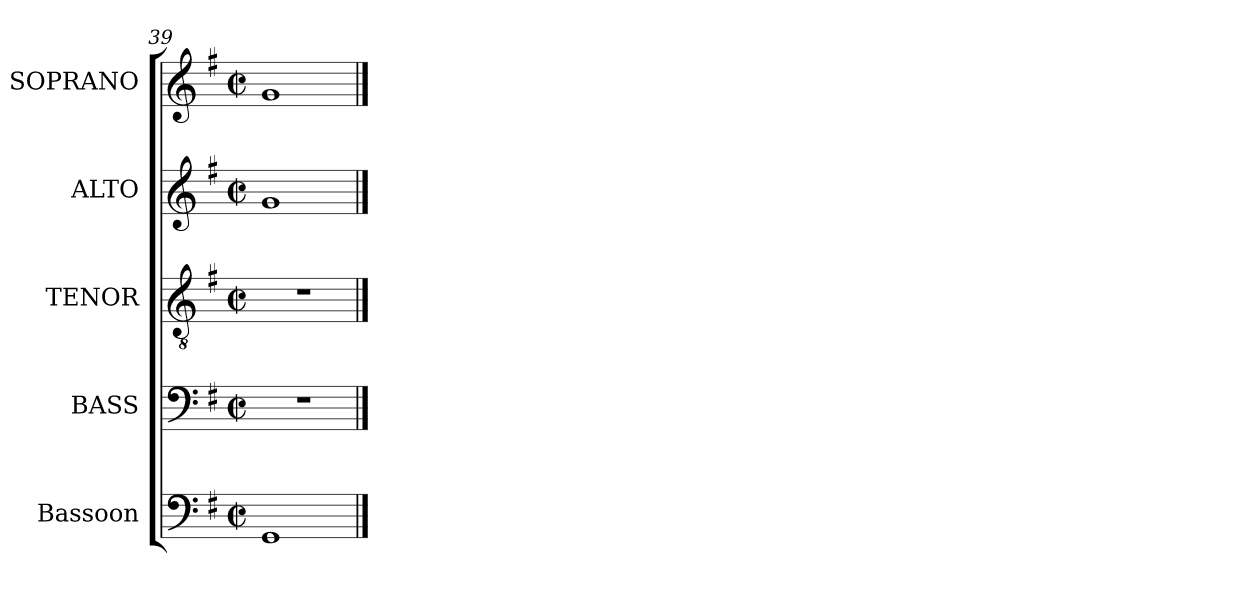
**kern	**kern	**kern	**kern	**kern
*part5	*part4	*part3	*part2	*part1
*staff5	*staff4	*staff3	*staff2	*staff1
*I"Bassoon	*I"BASS	*I"TENOR	*I"ALTO	*I"SOPRANO
*I'Bsn.	*I'B.	*I'T.	*I'A.	*I'S.
*clefF4	*clefF4	*clefGv2	*clefG2	*clefG2
*	*	*ITrd7c12	*	*
*k[f#]	*k[f#]	*k[f#]	*k[f#]	*k[f#]
*G:	*G:	*G:	*G:	*G:
*M2/2	*M2/2	*M2/2	*M2/2	*M2/2
*met(c|)	*met(c|)	*met(c|)	*met(c|)	*met(c|)
=39	=39	=39	=39	=39
1GGi	1r	1r	1gi	1gi
==	==	==	==	==
*-	*-	*-	*-	*-
